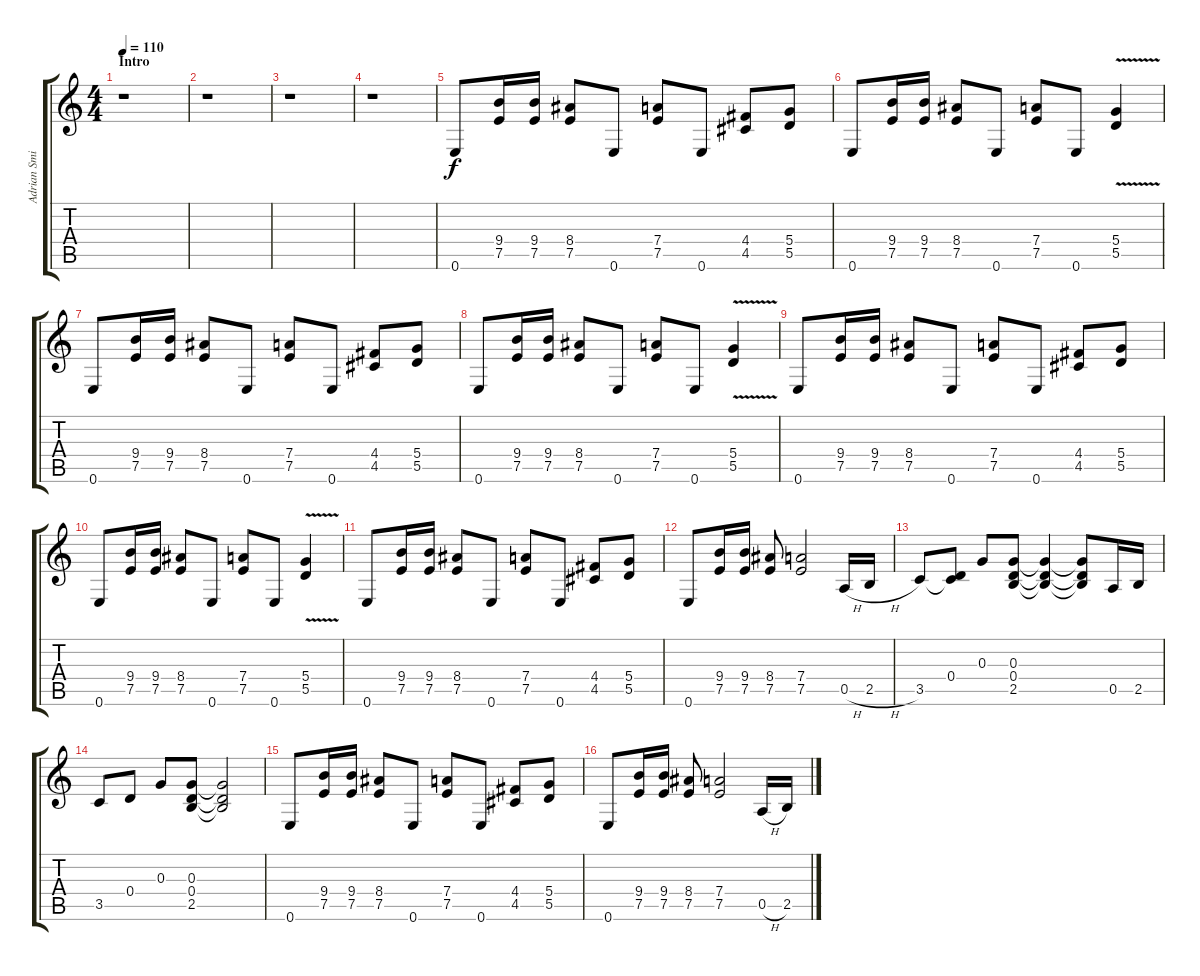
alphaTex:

\track ("Adrian Smith" "Adrian Smi") {instrument distortionguitar}
\staff {score tabs}
\tuning (E4 B3 G3 D3 A2 E2) {hide}
\ts (4 4)
\section ("" "Intro")
\tempo 110
\clef g2
\ks c
r.1{dy f instrument distortionguitar} |
r.1 |
r.1 |
r.1 |
0.6.8 (9.4 7.5).16 (9.4 7.5).16 (8.4 7.5).8 0.6.8 (7.4 7.5).8 0.6.8 (4.4 4.5).8 (5.4 5.5).8 |
0.6.8 (9.4 7.5).16 (9.4 7.5).16 (8.4 7.5).8 0.6.8 (7.4 7.5).8 0.6.8 (5.4{v} 5.5{v}).4 |
0.6.8 (9.4 7.5).16 (9.4 7.5).16 (8.4 7.5).8 0.6.8 (7.4 7.5).8 0.6.8 (4.4 4.5).8 (5.4 5.5).8 |
0.6.8 (9.4 7.5).16 (9.4 7.5).16 (8.4 7.5).8 0.6.8 (7.4 7.5).8 0.6.8 (5.4{v} 5.5{v}).4 |
0.6.8 (9.4 7.5).16 (9.4 7.5).16 (8.4 7.5).8 0.6.8 (7.4 7.5).8 0.6.8 (4.4 4.5).8 (5.4 5.5).8 |
0.6.8 (9.4 7.5).16 (9.4 7.5).16 (8.4 7.5).8 0.6.8 (7.4 7.5).8 0.6.8 (5.4{v} 5.5{v}).4 |
0.6.8 (9.4 7.5).16 (9.4 7.5).16 (8.4 7.5).8 0.6.8 (7.4 7.5).8 0.6.8 (4.4 4.5).8 (5.4 5.5).8 |
0.6.8 (9.4 7.5).16 (9.4 7.5).16 (8.4 7.5).8 (7.4 7.5).2 0.5{h}.16 2.5{h}.16 |
3.5.8 (0.4 3.5{t}).8 0.3.8 (0.3 0.4 2.5).8 (0.3{t} 0.4{t} 2.5{t}).4 (0.3{t} 0.4{t} 2.5{t}).8 0.5.16 2.5.16 |
3.5.8 0.4.8 0.3.8 (0.3 0.4 2.5).8 (0.3{t} 0.4{t} 2.5{t}).2 |
0.6.8 (9.4 7.5).16 (9.4 7.5).16 (8.4 7.5).8 0.6.8 (7.4 7.5).8 0.6.8 (4.4 4.5).8 (5.4 5.5).8 |
0.6.8 (9.4 7.5).16 (9.4 7.5).16 (8.4 7.5).8 (7.4 7.5).2 0.5{h}.16 2.5{h}.16
